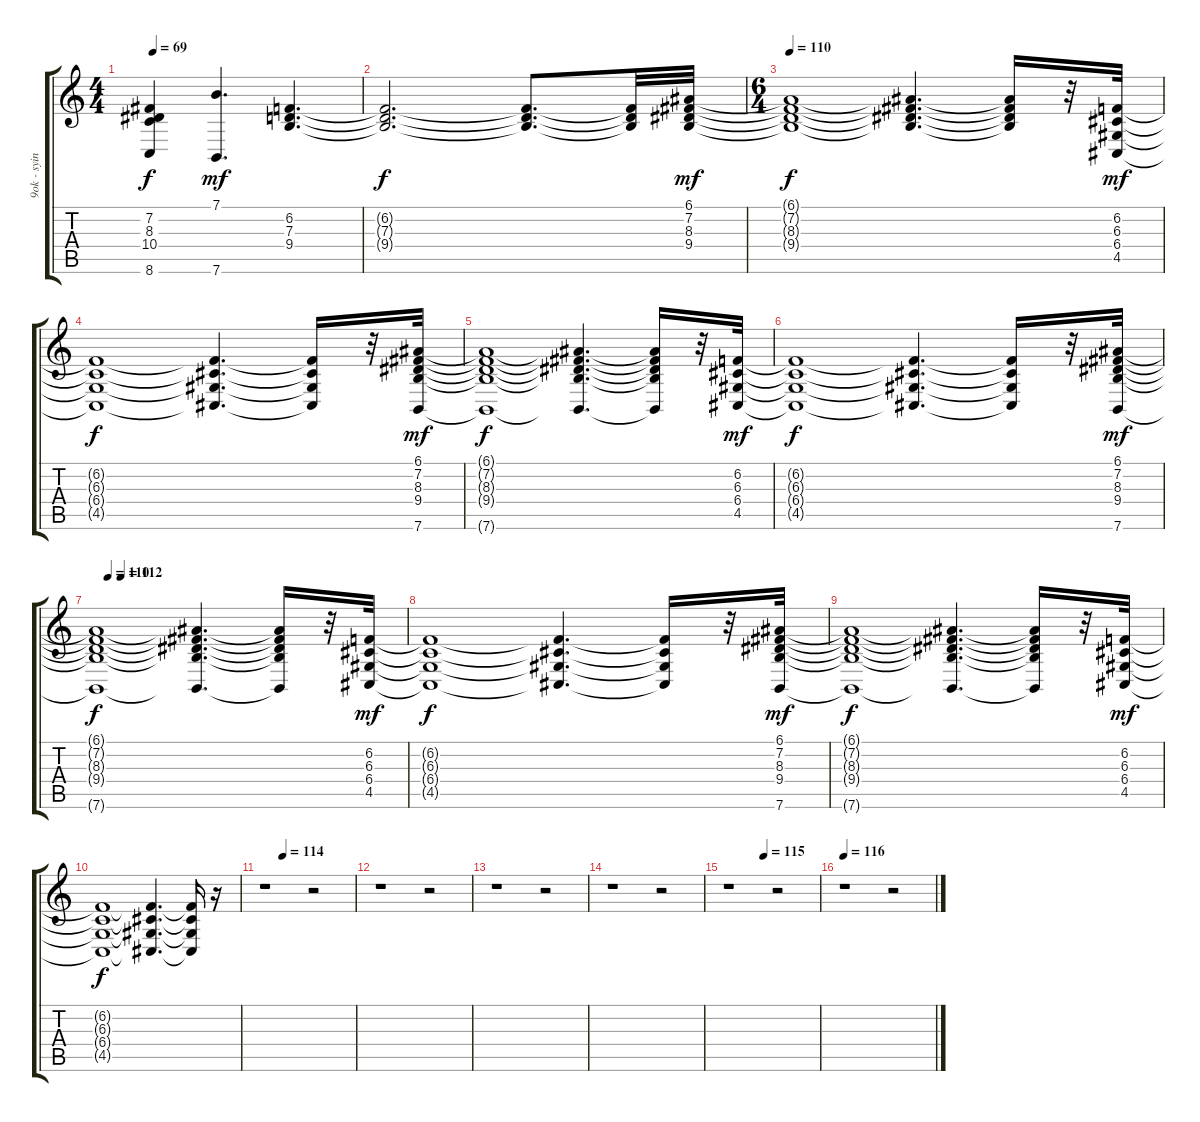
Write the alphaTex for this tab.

\track ("9ok - syinth chorus" "9ok - syin") {instrument choiraahs}
\staff {score tabs}
\tuning (E4 B3 G3 D3 A2 E2) {hide}
\ts (4 4)
\tempo 69
\clef g2
\ks c
(7.2{t} 8.3{t} 10.4{t} 8.6{t}).4{dy f} (7.1 7.6).4{d dy mf} (6.2 7.3 9.4).4{d} |
(6.2{t} 7.3{t} 9.4{t}).2{d dy f} (6.2{t} 7.3{t} 9.4{t}).8{d} (6.2{t} 7.3{t} 9.4{t}).32 (6.1 7.2 8.3 9.4).32{dy mf} |
\ts (6 4)
\tempo 110
(6.1{t} 7.2{t} 8.3{t} 9.4{t}).1{dy f} (6.1{t} 7.2{t} 8.3{t} 9.4{t}).4{d} (6.1{t} 7.2{t} 8.3{t} 9.4{t}).16 r.32 (6.2 6.3 6.4 4.5).32{dy mf} |
(6.2{t} 6.3{t} 6.4{t} 4.5{t}).1{dy f} (6.2{t} 6.3{t} 6.4{t} 4.5{t}).4{d} (6.2{t} 6.3{t} 6.4{t} 4.5{t}).16 r.32 (6.1 7.2 8.3 9.4 7.6).32{dy mf} |
(6.1{t} 7.2{t} 8.3{t} 9.4{t} 7.6{t}).1{dy f} (6.1{t} 7.2{t} 8.3{t} 9.4{t} 7.6{t}).4{d} (6.1{t} 7.2{t} 8.3{t} 9.4{t} 7.6{t}).16 r.32 (6.2 6.3 6.4 4.5).32{dy mf} |
(6.2{t} 6.3{t} 6.4{t} 4.5{t}).1{dy f} (6.2{t} 6.3{t} 6.4{t} 4.5{t}).4{d} (6.2{t} 6.3{t} 6.4{t} 4.5{t}).16 r.32 (6.1 7.2 8.3 9.4 7.6).32{dy mf} |
\tempo (110 0.041666666666666664)
\tempo (112 0.08333333333333333)
(6.1{t} 7.2{t} 8.3{t} 9.4{t} 7.6{t}).1{dy f} (6.1{t} 7.2{t} 8.3{t} 9.4{t} 7.6{t}).4{d} (6.1{t} 7.2{t} 8.3{t} 9.4{t} 7.6{t}).16 r.32 (6.2 6.3 6.4 4.5).32{dy mf} |
(6.2{t} 6.3{t} 6.4{t} 4.5{t}).1{dy f} (6.2{t} 6.3{t} 6.4{t} 4.5{t}).4{d} (6.2{t} 6.3{t} 6.4{t} 4.5{t}).16 r.32 (6.1 7.2 8.3 9.4 7.6).32{dy mf} |
(6.1{t} 7.2{t} 8.3{t} 9.4{t} 7.6{t}).1{dy f} (6.1{t} 7.2{t} 8.3{t} 9.4{t} 7.6{t}).4{d} (6.1{t} 7.2{t} 8.3{t} 9.4{t} 7.6{t}).16 r.32 (6.2 6.3 6.4 4.5).32{dy mf} |
(6.2{t} 6.3{t} 6.4{t} 4.5{t}).1{dy f} (6.2{t} 6.3{t} 6.4{t} 4.5{t}).4{d} (6.2{t} 6.3{t} 6.4{t} 4.5{t}).16 r.16 |
\tempo (114 0.20833333333333334)
r.1 r.2 |
r.1 r.2 |
r.1 r.2 |
r.1 r.2 |
\tempo (115 0.3958333333333333)
r.1 r.2 |
\tempo 116
r.1 r.2
